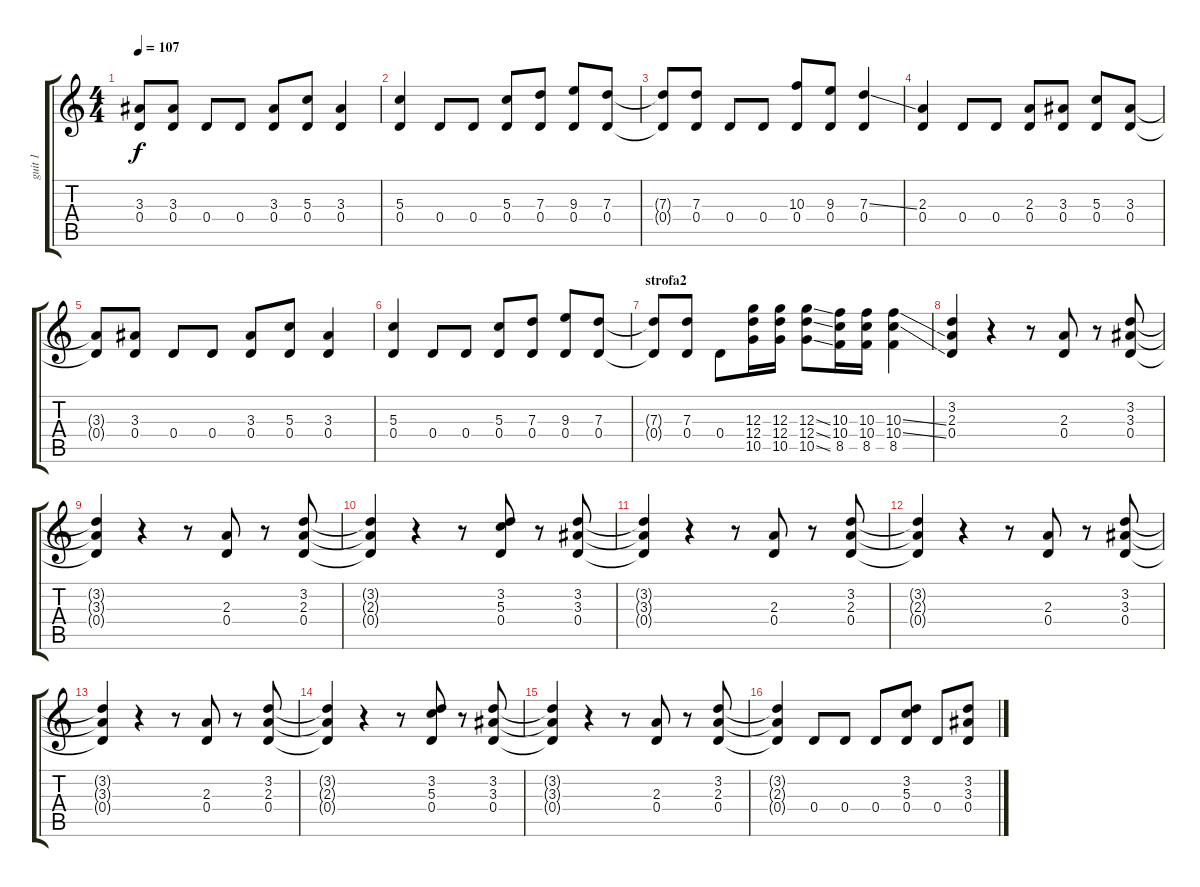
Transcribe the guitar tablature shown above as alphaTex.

\track ("guit 1" "guit 1") {instrument overdrivenguitar}
\staff {score tabs}
\tuning (E4 B3 G3 D3 A2 E2) {hide}
\ts (4 4)
\tempo 107
\clef g2
\ks c
(3.3{t} 0.4{t}).8{dy f} (3.3 0.4).8 0.4.8 0.4.8 (3.3 0.4).8 (5.3 0.4).8 (3.3 0.4).4 |
(5.3 0.4).4 0.4.8 0.4.8 (5.3 0.4).8 (7.3 0.4).8 (9.3 0.4).8 (7.3 0.4).8 |
(7.3{t} 0.4{t}).8 (7.3 0.4).8 0.4.8 0.4.8 (10.3 0.4).8 (9.3 0.4).8 (7.3{ss} 0.4).4 |
(2.3 0.4).4 0.4.8 0.4.8 (2.3 0.4).8 (3.3 0.4).8 (5.3 0.4).8 (3.3 0.4).8 |
(3.3{t} 0.4{t}).8 (3.3 0.4).8 0.4.8 0.4.8 (3.3 0.4).8 (5.3 0.4).8 (3.3 0.4).4 |
(5.3 0.4).4 0.4.8 0.4.8 (5.3 0.4).8 (7.3 0.4).8 (9.3 0.4).8 (7.3 0.4).8 |
\section ("" "strofa2")
(7.3{t} 0.4{t}).8 (7.3 0.4).8 0.4.8 (12.3 12.4 10.5).16 (12.3 12.4 10.5).16 (12.3{ss} 12.4{ss} 10.5{ss}).8 (10.3 10.4 8.5).16 (10.3 10.4 8.5).16 (10.3{ss} 10.4{ss} 8.5).4 |
(3.2 2.3 0.4).4 r.4 r.8 (2.3 0.4).8 r.8 (3.2 3.3 0.4).8 |
(3.2{t} 3.3{t} 0.4{t}).4 r.4 r.8 (2.3 0.4).8 r.8 (3.2 2.3 0.4).8 |
(3.2{t} 2.3{t} 0.4{t}).4 r.4 r.8 (3.2 5.3 0.4).8 r.8 (3.2 3.3 0.4).8 |
(3.2{t} 3.3{t} 0.4{t}).4 r.4 r.8 (2.3 0.4).8 r.8 (3.2 2.3 0.4).8 |
(3.2{t} 2.3{t} 0.4{t}).4 r.4 r.8 (2.3 0.4).8 r.8 (3.2 3.3 0.4).8 |
(3.2{t} 3.3{t} 0.4{t}).4 r.4 r.8 (2.3 0.4).8 r.8 (3.2 2.3 0.4).8 |
(3.2{t} 2.3{t} 0.4{t}).4 r.4 r.8 (3.2 5.3 0.4).8 r.8 (3.2 3.3 0.4).8 |
(3.2{t} 3.3{t} 0.4{t}).4 r.4 r.8 (2.3 0.4).8 r.8 (3.2 2.3 0.4).8 |
(3.2{t} 2.3{t} 0.4{t}).4 0.4.8 0.4.8 0.4.8 (3.2 5.3 0.4).8 0.4.8 (3.2 3.3 0.4).8
